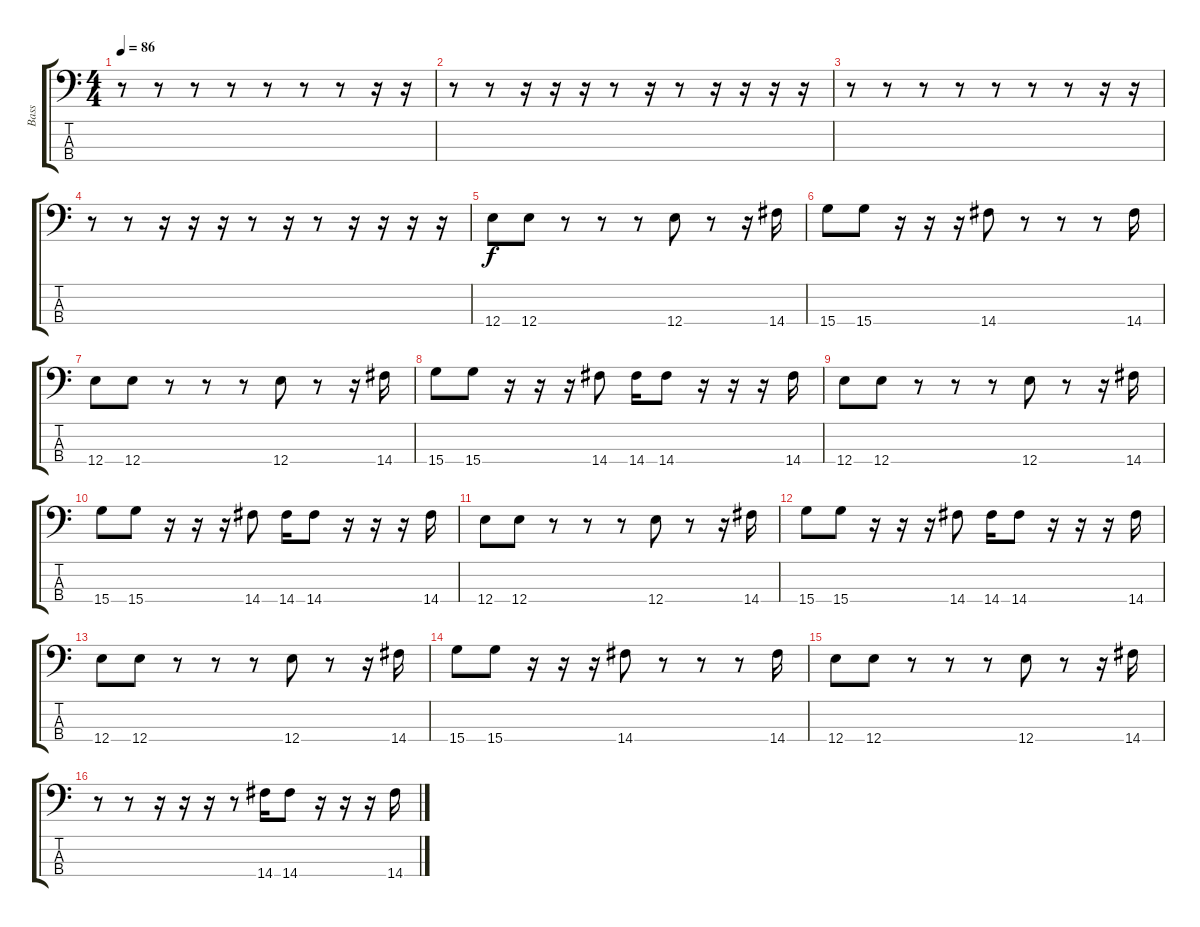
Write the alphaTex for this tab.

\track ("Bass" "Bass") {instrument electricbassfinger}
\staff {score tabs}
\tuning (G2 D2 A1 E1) {hide}
\ts (4 4)
\tempo 86
\clef f4
\ks c
r.8{dy f} r.8 r.8 r.8 r.8 r.8 r.8 r.16 r.16 |
r.8 r.8 r.16 r.16 r.16 r.8 r.16 r.8 r.16 r.16 r.16 r.16 |
r.8 r.8 r.8 r.8 r.8 r.8 r.8 r.16 r.16 |
r.8 r.8 r.16 r.16 r.16 r.8 r.16 r.8 r.16 r.16 r.16 r.16 |
12.4.8 12.4.8 r.8 r.8 r.8 12.4.8 r.8 r.16 14.4.16 |
15.4.8 15.4.8 r.16 r.16 r.16 14.4.8 r.8 r.8 r.8 14.4.16 |
12.4.8 12.4.8 r.8 r.8 r.8 12.4.8 r.8 r.16 14.4.16 |
15.4.8 15.4.8 r.16 r.16 r.16 14.4.8 14.4.16 14.4.8 r.16 r.16 r.16 14.4.16 |
12.4.8 12.4.8 r.8 r.8 r.8 12.4.8 r.8 r.16 14.4.16 |
15.4.8 15.4.8 r.16 r.16 r.16 14.4.8 14.4.16 14.4.8 r.16 r.16 r.16 14.4.16 |
12.4.8 12.4.8 r.8 r.8 r.8 12.4.8 r.8 r.16 14.4.16 |
15.4.8 15.4.8 r.16 r.16 r.16 14.4.8 14.4.16 14.4.8 r.16 r.16 r.16 14.4.16 |
12.4.8 12.4.8 r.8 r.8 r.8 12.4.8 r.8 r.16 14.4.16 |
15.4.8 15.4.8 r.16 r.16 r.16 14.4.8 r.8 r.8 r.8 14.4.16 |
12.4.8 12.4.8 r.8 r.8 r.8 12.4.8 r.8 r.16 14.4.16 |
r.8 r.8 r.16 r.16 r.16 r.8 14.4.16 14.4.8 r.16 r.16 r.16 14.4.16
